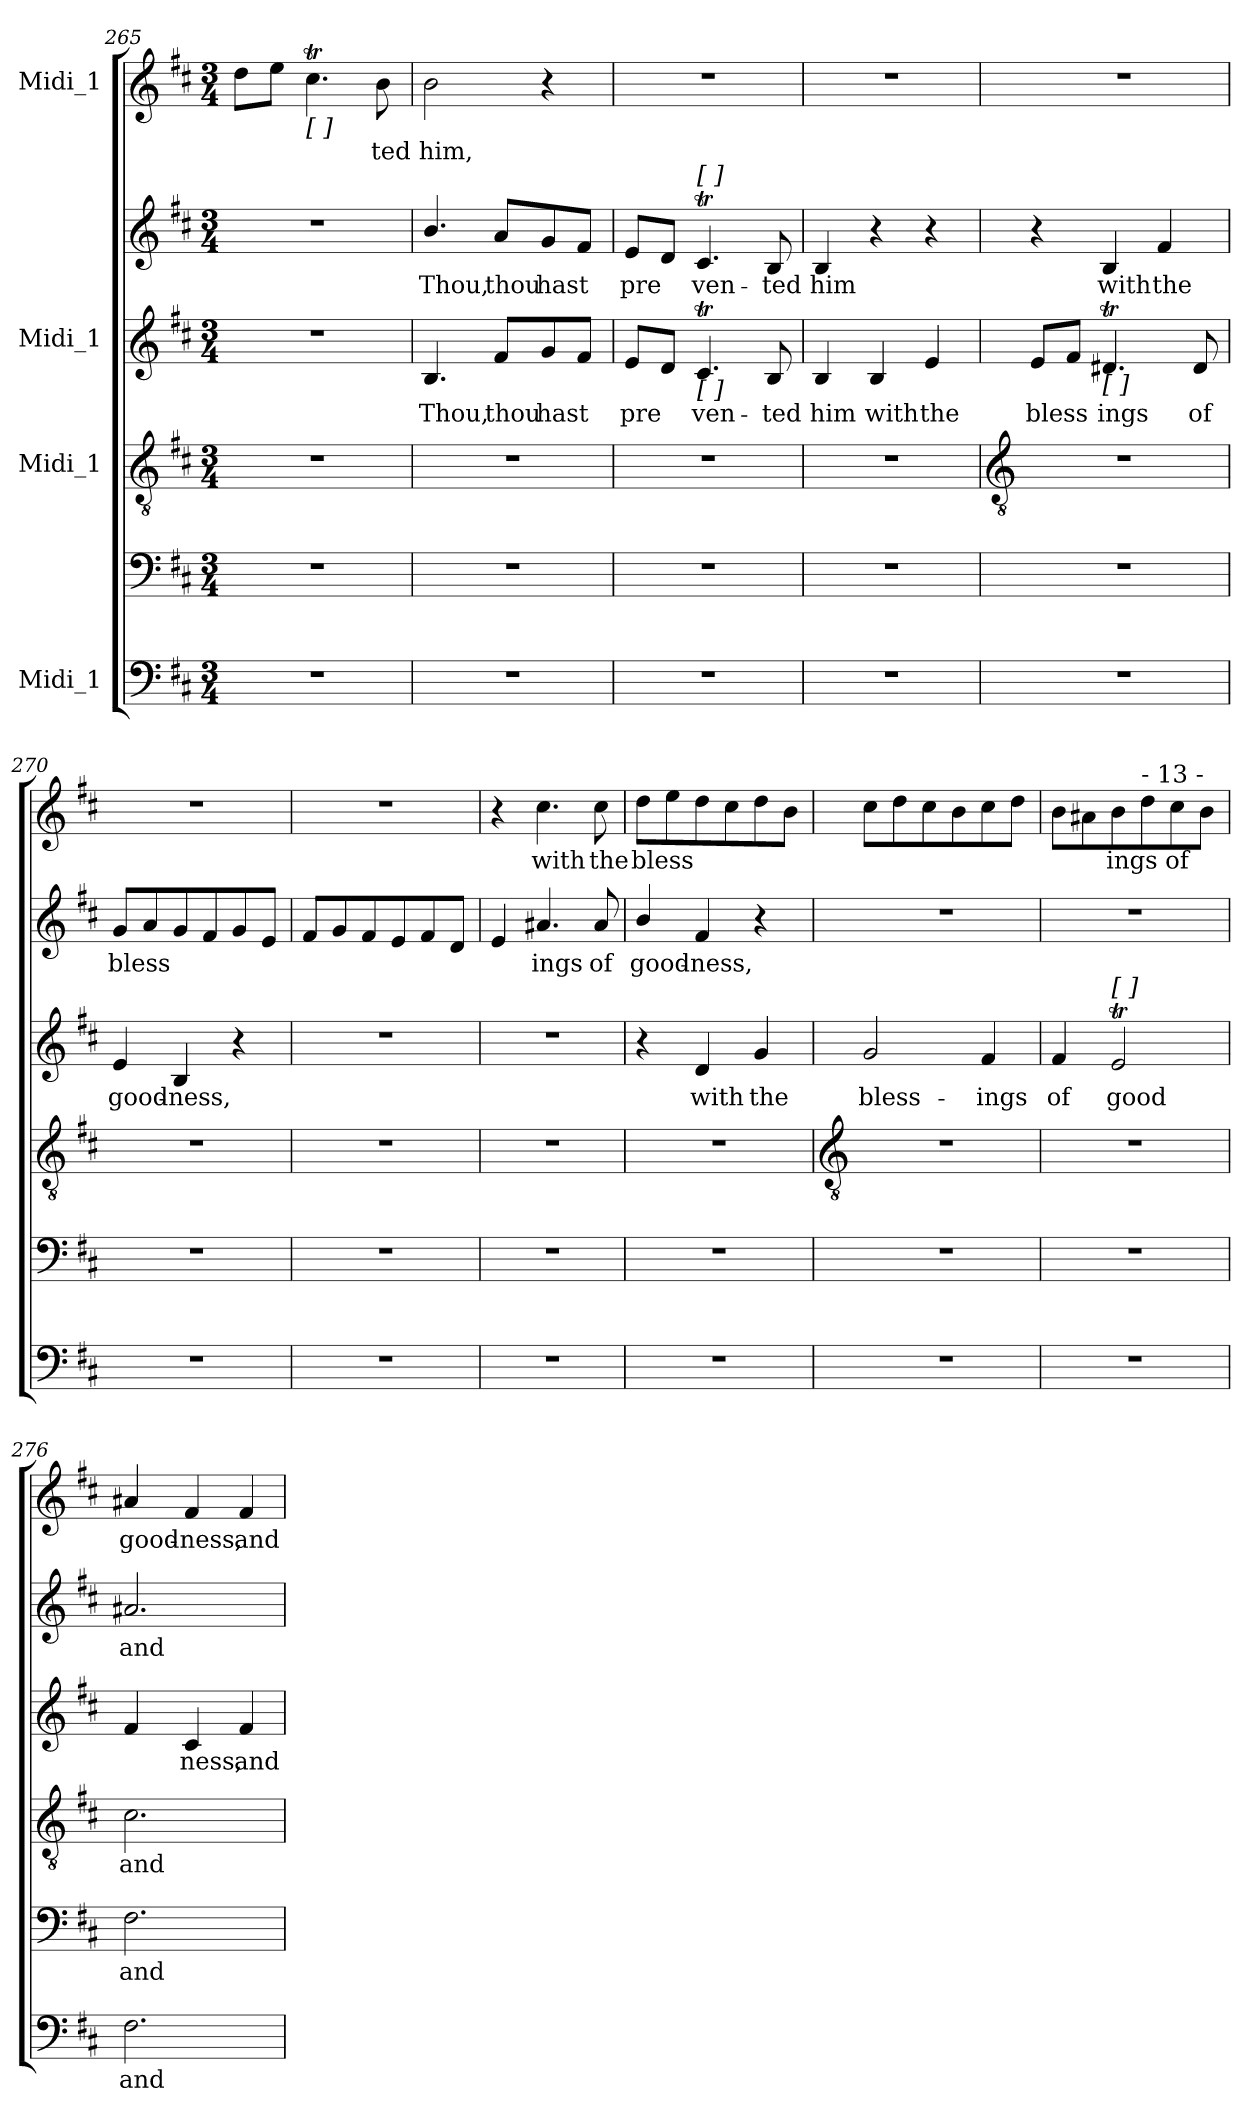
**kern	**text	**kern	**text	**kern	**text	**kern	**text	**kern	**text	**kern	**text
*part4	*part4	*part4	*part4	*part3	*part3	*part2	*part2	*part2	*part2	*part1	*part1
*staff6	*staff6	*staff5	*staff5	*staff4	*staff4	*staff3	*staff3	*staff2	*staff2	*staff1	*staff1
*I"Midi_1	*	*	*	*I"Midi_1	*	*I"Midi_1	*	*	*	*I"Midi_1	*
*	*	*clefF4	*	*clefGv2	*	*clefG2	*	*clefG2	*	*clefG2	*
*k[f#c#]	*	*k[f#c#]	*	*k[f#c#]	*	*k[f#c#]	*	*k[f#c#]	*	*k[f#c#]	*
*D:	*	*D:	*	*D:	*	*D:	*	*D:	*	*D:	*
*M3/4	*	*M3/4	*	*M3/4	*	*M3/4	*	*M3/4	*	*M3/4	*
=265	=265	=265	=265	=265	=265	=265	=265	=265	=265	=265	=265
!LO:N:vis=1	!	!LO:N:vis=1	!	!LO:N:vis=1	!	!LO:N:vis=1	!	!LO:N:vis=1	!	!	!
2.r	.	2.r	.	2.r	.	2.r	.	2.r	.	8ddL	.
.	.	.	.	.	.	.	.	.	.	8eeJ	.
!	!	!	!	!	!	!	!	!	!	!LO:TX:b:t=[   ]	!
.	.	.	.	.	.	.	.	.	.	4.cc#t	.
!	!	!	!	!	!	!	!	!	!	!	!LO:LY:b
.	.	.	.	.	.	.	.	.	.	8b	ted
=266	=266	=266	=266	=266	=266	=266	=266	=266	=266	=266	=266
!LO:N:vis=1	!	!LO:N:vis=1	!	!LO:N:vis=1	!	!	!LO:LY:b	!	!LO:LY:b	!	!LO:LY:b
2.r	.	2.r	.	2.r	.	4.B	Thou,	4.b/	Thou,	2b	him,
!	!	!	!	!	!	!	!LO:LY:b	!	!LO:LY:b	!	!
.	.	.	.	.	.	8f#L	thou	8aL	thou	.	.
!	!	!	!	!	!	!	!LO:LY:b	!	!LO:LY:b	!	!
.	.	.	.	.	.	8g	hast	8g	hast	4r	.
.	.	.	.	.	.	8f#J	.	8f#J	.	.	.
=267	=267	=267	=267	=267	=267	=267	=267	=267	=267	=267	=267
!LO:N:vis=1	!	!LO:N:vis=1	!	!LO:N:vis=1	!	!	!LO:LY:b	!	!LO:LY:b	!LO:N:vis=1	!
2.r	.	2.r	.	2.r	.	8eL	pre	8eL	pre	2.r	.
.	.	.	.	.	.	8dJ	.	8dJ	.	.	.
!	!	!	!	!	!	!	!	!LO:TX:a:t=[   ]	!	!	!
!	!	!	!	!	!	!LO:TX:b:t=[   ]	!	!	!	!	!
!	!	!	!	!	!	!	!LO:LY:b	!	!LO:LY:b	!	!
.	.	.	.	.	.	4.c#t	ven-	4.c#t	ven-	.	.
!	!	!	!	!	!	!	!LO:LY:b	!	!LO:LY:b	!	!
.	.	.	.	.	.	8B	-ted	8B	-ted	.	.
=268	=268	=268	=268	=268	=268	=268	=268	=268	=268	=268	=268
!LO:N:vis=1	!	!LO:N:vis=1	!	!LO:N:vis=1	!	!	!LO:LY:b	!	!LO:LY:b	!LO:N:vis=1	!
2.r	.	2.r	.	2.r	.	4B	him	4B	him	2.r	.
!	!	!	!	!	!	!	!LO:LY:b	!	!	!	!
.	.	.	.	.	.	4B	with	4r	.	.	.
!	!	!	!	!	!	!	!LO:LY:b	!	!	!	!
.	.	.	.	.	.	4e	the	4r	.	.	.
!!LO:LB:g=z
=269	=269	=269	=269	=269	=269	=269	=269	=269	=269	=269	=269
*	*	*	*	*clefGv2	*	*	*	*	*	*	*
!LO:N:vis=1	!	!LO:N:vis=1	!	!LO:N:vis=1	!	!	!LO:LY:b	!	!	!LO:N:vis=1	!
2.r	.	2.r	.	2.r	.	8eL	bless	4r	.	2.r	.
.	.	.	.	.	.	8f#J	.	.	.	.	.
!	!	!	!	!	!	!LO:TX:b:t=[   ]	!	!	!	!	!
!	!	!	!	!	!	!	!LO:LY:b	!	!LO:LY:b	!	!
.	.	.	.	.	.	4.d#Xt	-ings	4B	with	.	.
!	!	!	!	!	!	!	!	!	!LO:LY:b	!	!
.	.	.	.	.	.	.	.	4f#	the	.	.
!	!	!	!	!	!	!	!LO:LY:b	!	!	!	!
.	.	.	.	.	.	8d#	of	.	.	.	.
=270	=270	=270	=270	=270	=270	=270	=270	=270	=270	=270	=270
!LO:N:vis=1	!	!LO:N:vis=1	!	!LO:N:vis=1	!	!	!LO:LY:b	!	!LO:LY:b	!LO:N:vis=1	!
2.r	.	2.r	.	2.r	.	4e	good-	8gL	bless	2.r	.
.	.	.	.	.	.	.	.	8a	.	.	.
!	!	!	!	!	!	!	!LO:LY:b	!	!	!	!
.	.	.	.	.	.	4B	-ness,	8g	.	.	.
.	.	.	.	.	.	.	.	8f#	.	.	.
.	.	.	.	.	.	4r	.	8g	.	.	.
.	.	.	.	.	.	.	.	8eJ	.	.	.
=271	=271	=271	=271	=271	=271	=271	=271	=271	=271	=271	=271
!LO:N:vis=1	!	!LO:N:vis=1	!	!LO:N:vis=1	!	!LO:N:vis=1	!	!	!	!LO:N:vis=1	!
2.r	.	2.r	.	2.r	.	2.r	.	8f#L	.	2.r	.
.	.	.	.	.	.	.	.	8g	.	.	.
.	.	.	.	.	.	.	.	8f#	.	.	.
.	.	.	.	.	.	.	.	8e	.	.	.
.	.	.	.	.	.	.	.	8f#	.	.	.
.	.	.	.	.	.	.	.	8dJ	.	.	.
=272	=272	=272	=272	=272	=272	=272	=272	=272	=272	=272	=272
!LO:N:vis=1	!	!LO:N:vis=1	!	!LO:N:vis=1	!	!LO:N:vis=1	!	!	!	!	!
2.r	.	2.r	.	2.r	.	2.r	.	4e	.	4r	.
!	!	!	!	!	!	!	!	!	!LO:LY:b	!	!LO:LY:b
.	.	.	.	.	.	.	.	4.a#X	ings	4.cc#	with
!	!	!	!	!	!	!	!	!	!LO:LY:b	!	!LO:LY:b
.	.	.	.	.	.	.	.	8a#	of	8cc#	the
=273	=273	=273	=273	=273	=273	=273	=273	=273	=273	=273	=273
!LO:N:vis=1	!	!LO:N:vis=1	!	!LO:N:vis=1	!	!	!	!	!LO:LY:b	!	!LO:LY:b
2.r	.	2.r	.	2.r	.	4r	.	4b/	good-	8ddL	bless
.	.	.	.	.	.	.	.	.	.	8ee	.
!	!	!	!	!	!	!	!LO:LY:b	!	!LO:LY:b	!	!
.	.	.	.	.	.	4d	with	4f#	-ness,	8dd	.
.	.	.	.	.	.	.	.	.	.	8cc#	.
!	!	!	!	!	!	!	!LO:LY:b	!	!	!	!
.	.	.	.	.	.	4g	the	4r	.	8dd	.
.	.	.	.	.	.	.	.	.	.	8bJ	.
!!LO:LB:g=z
=274	=274	=274	=274	=274	=274	=274	=274	=274	=274	=274	=274
*	*	*	*	*clefGv2	*	*	*	*	*	*	*
!LO:N:vis=1	!	!LO:N:vis=1	!	!LO:N:vis=1	!	!	!LO:LY:b	!LO:N:vis=1	!	!	!
2.r	.	2.r	.	2.r	.	2g	bless-	2.r	.	8cc#L	.
.	.	.	.	.	.	.	.	.	.	8dd	.
.	.	.	.	.	.	.	.	.	.	8cc#	.
.	.	.	.	.	.	.	.	.	.	8b	.
!	!	!	!	!	!	!	!LO:LY:b	!	!	!	!
.	.	.	.	.	.	4f#	-ings	.	.	8cc#	.
.	.	.	.	.	.	.	.	.	.	8ddJ	.
=275	=275	=275	=275	=275	=275	=275	=275	=275	=275	=275	=275
!LO:N:vis=1	!	!LO:N:vis=1	!	!LO:N:vis=1	!	!	!LO:LY:b	!LO:N:vis=1	!	!	!
2.r	.	2.r	.	2.r	.	4f#	of	2.r	.	8bL	.
.	.	.	.	.	.	.	.	.	.	8a#X	.
!	!	!	!	!	!	!LO:TX:a:t=[   ]	!	!	!	!	!
!	!	!	!	!	!	!	!LO:LY:b	!	!	!	!LO:LY:b
.	.	.	.	.	.	2eT	good	.	.	8b	ings
!	!	!	!	!	!	!	!	!	!	!LO:TX:a:t=- 13 -	!
.	.	.	.	.	.	.	.	.	.	8dd	.
!	!	!	!	!	!	!	!	!	!	!	!LO:LY:b
.	.	.	.	.	.	.	.	.	.	8cc#	of
.	.	.	.	.	.	.	.	.	.	8bJ	.
=276	=276	=276	=276	=276	=276	=276	=276	=276	=276	=276	=276
!	!LO:LY:b	!	!LO:LY:b	!	!LO:LY:b	!	!	!	!LO:LY:b	!	!LO:LY:b
2.F#	and	2.F#	and	2.c#	and	4f#	.	2.a#X	and	4a#X	good-
!	!	!	!	!	!	!	!LO:LY:b	!	!	!	!LO:LY:b
.	.	.	.	.	.	4c#	ness,	.	.	4f#	-ness,
!	!	!	!	!	!	!	!LO:LY:b	!	!	!	!LO:LY:b
.	.	.	.	.	.	4f#	and	.	.	4f#	and
=	=	=	=	=	=	=	=	=	=	=	=
*-	*-	*-	*-	*-	*-	*-	*-	*-	*-	*-	*-
